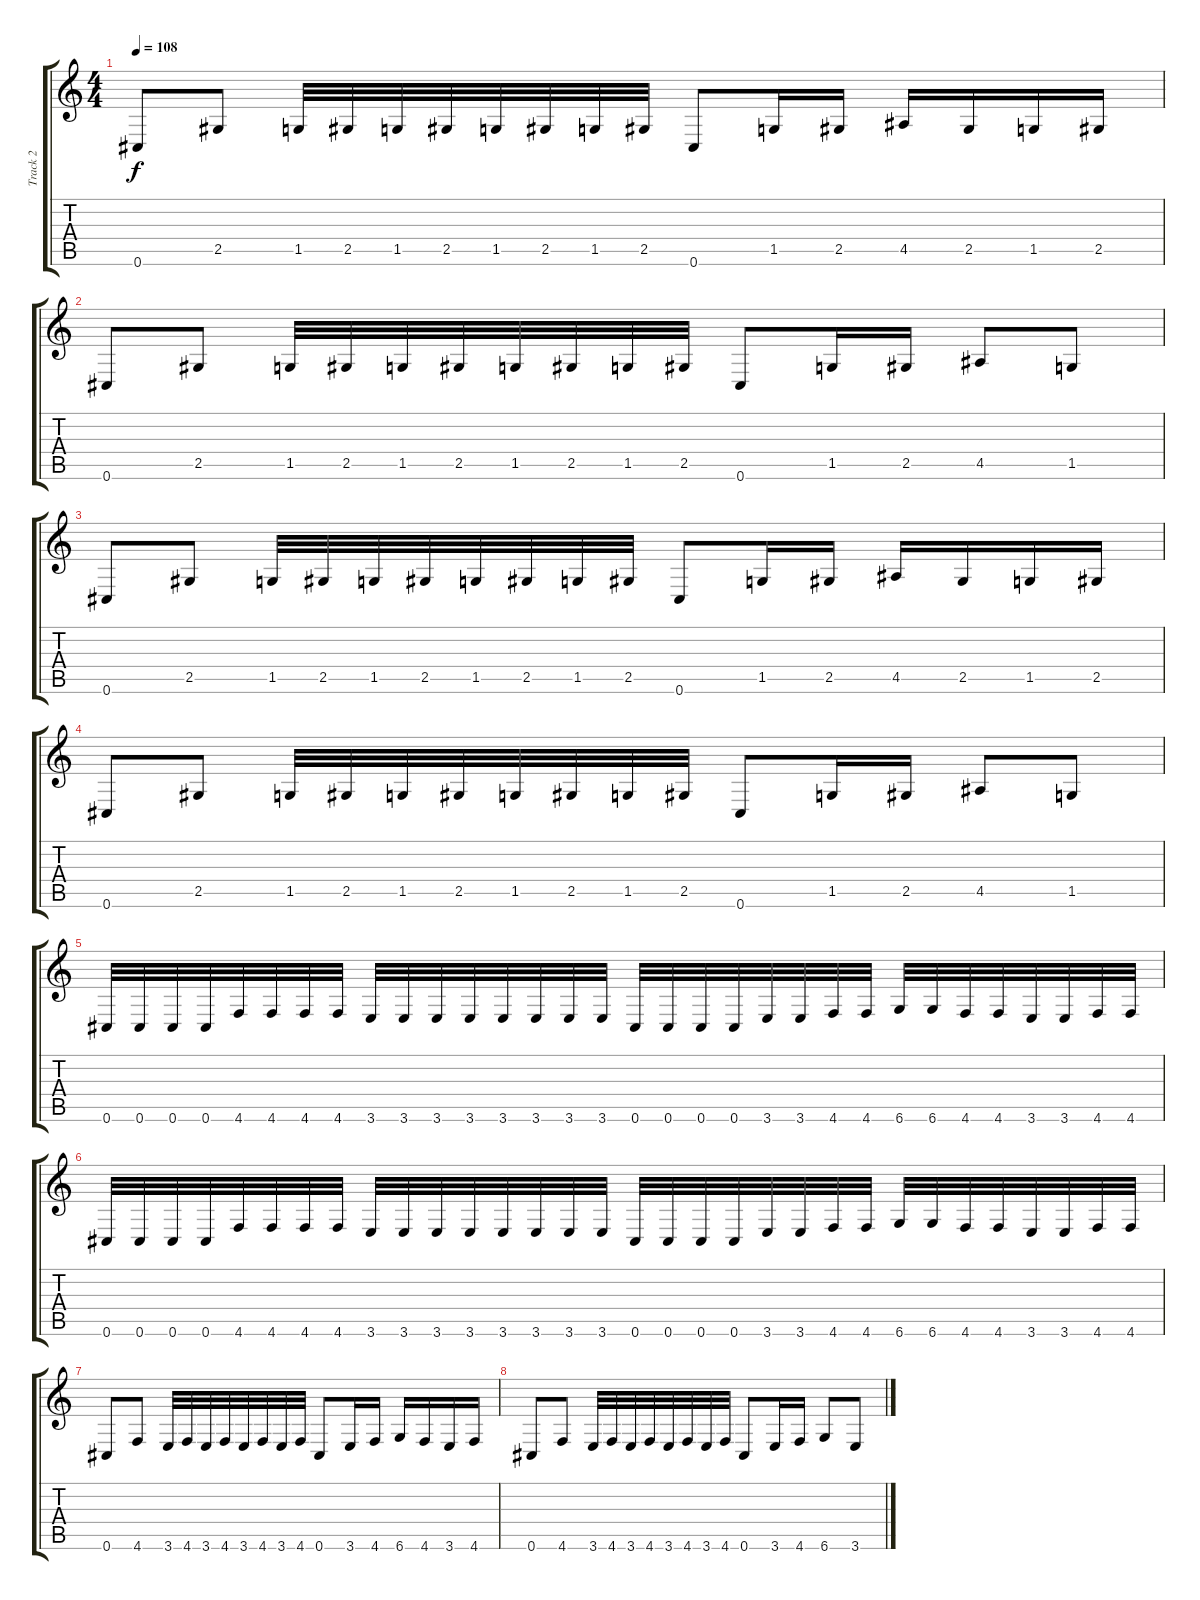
\track ("Track 2" "Track 2") {instrument distortionguitar}
\staff {score tabs}
\tuning (Db4 Ab3 E3 B2 Gb2 Db2) {hide}
\ts (4 4)
\tempo 108
\clef g2
\ks c
0.6.8{dy f} 2.5.8 1.5.32 2.5.32 1.5.32 2.5.32 1.5.32 2.5.32 1.5.32 2.5.32 0.6.8 1.5.16 2.5.16 4.5.16 2.5.16 1.5.16 2.5.16 |
0.6.8 2.5.8 1.5.32 2.5.32 1.5.32 2.5.32 1.5.32 2.5.32 1.5.32 2.5.32 0.6.8 1.5.16 2.5.16 4.5.8 1.5.8 |
0.6.8 2.5.8 1.5.32 2.5.32 1.5.32 2.5.32 1.5.32 2.5.32 1.5.32 2.5.32 0.6.8 1.5.16 2.5.16 4.5.16 2.5.16 1.5.16 2.5.16 |
0.6.8 2.5.8 1.5.32 2.5.32 1.5.32 2.5.32 1.5.32 2.5.32 1.5.32 2.5.32 0.6.8 1.5.16 2.5.16 4.5.8 1.5.8 |
0.6.32 0.6.32 0.6.32 0.6.32 4.6.32 4.6.32 4.6.32 4.6.32 3.6.32 3.6.32 3.6.32 3.6.32 3.6.32 3.6.32 3.6.32 3.6.32 0.6.32 0.6.32 0.6.32 0.6.32 3.6.32 3.6.32 4.6.32 4.6.32 6.6.32 6.6.32 4.6.32 4.6.32 3.6.32 3.6.32 4.6.32 4.6.32 |
0.6.32 0.6.32 0.6.32 0.6.32 4.6.32 4.6.32 4.6.32 4.6.32 3.6.32 3.6.32 3.6.32 3.6.32 3.6.32 3.6.32 3.6.32 3.6.32 0.6.32 0.6.32 0.6.32 0.6.32 3.6.32 3.6.32 4.6.32 4.6.32 6.6.32 6.6.32 4.6.32 4.6.32 3.6.32 3.6.32 4.6.32 4.6.32 |
0.6.8 4.6.8 3.6.32 4.6.32 3.6.32 4.6.32 3.6.32 4.6.32 3.6.32 4.6.32 0.6.8 3.6.16 4.6.16 6.6.16 4.6.16 3.6.16 4.6.16 |
0.6.8 4.6.8 3.6.32 4.6.32 3.6.32 4.6.32 3.6.32 4.6.32 3.6.32 4.6.32 0.6.8 3.6.16 4.6.16 6.6.8 3.6.8
